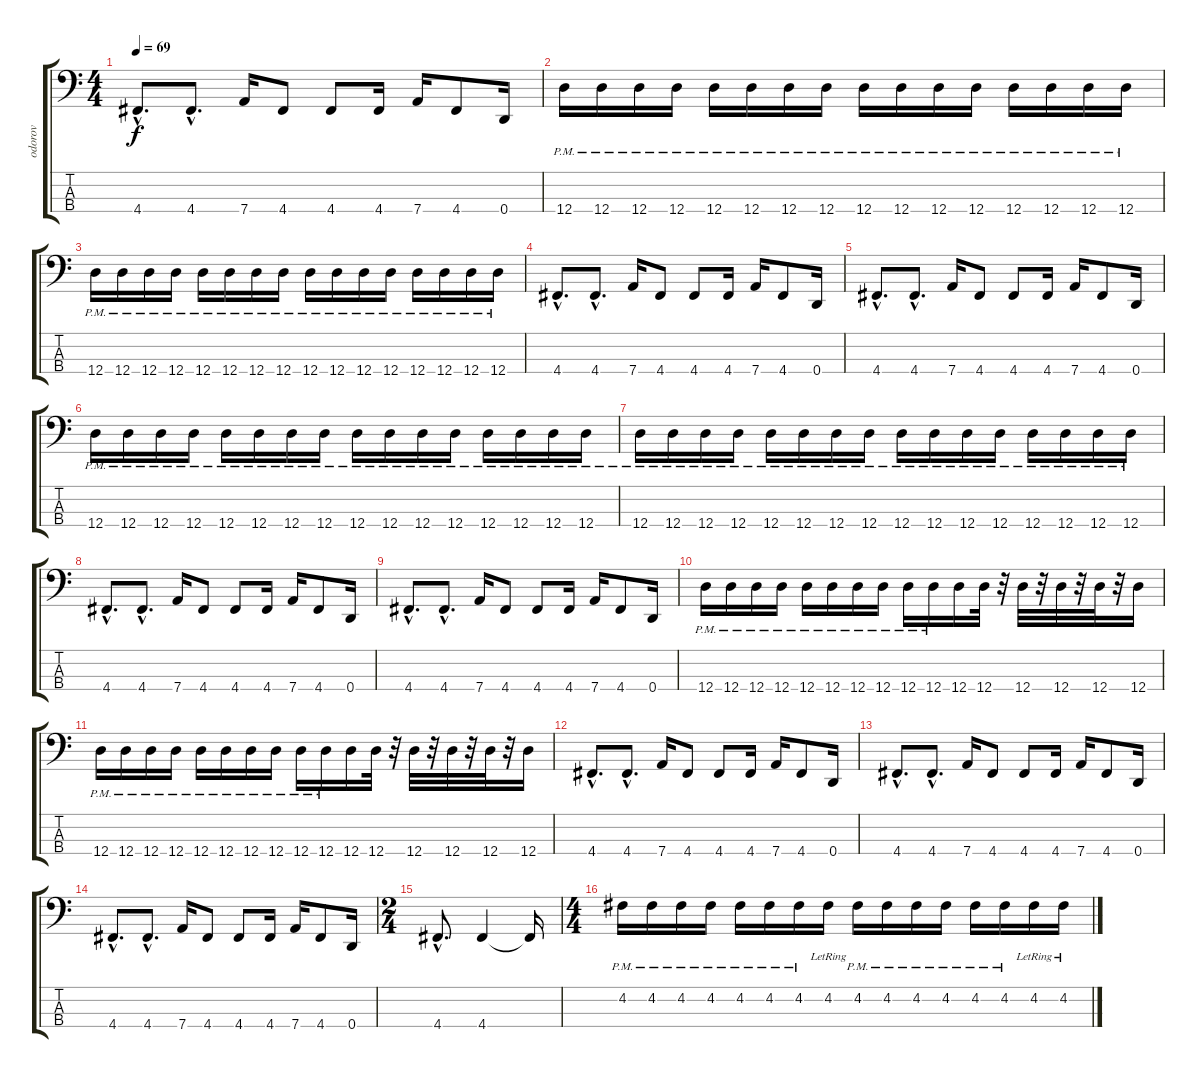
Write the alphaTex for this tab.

\track ("odorov - Bass" "odorov") {instrument overdrivenguitar}
\staff {score tabs}
\tuning (G2 D2 A1 D1) {hide}
\ts (4 4)
\tempo 69
\clef f4
\ks c
4.4{hac}.8{d dy f} 4.4{hac}.8{d} 7.4.16 4.4.8 4.4.8 4.4.16 7.4.16 4.4.8 0.4.16 |
12.4{pm}.16{volume 16} 12.4{pm}.16 12.4{pm}.16 12.4{pm}.16 12.4{pm}.16 12.4{pm}.16 12.4{pm}.16 12.4{pm}.16 12.4{pm}.16 12.4{pm}.16 12.4{pm}.16 12.4{pm}.16 12.4{pm}.16 12.4{pm}.16 12.4{pm}.16 12.4{pm}.16 |
12.4{pm}.16{volume 16} 12.4{pm}.16 12.4{pm}.16 12.4{pm}.16 12.4{pm}.16 12.4{pm}.16 12.4{pm}.16 12.4{pm}.16 12.4{pm}.16 12.4{pm}.16 12.4{pm}.16 12.4{pm}.16 12.4{pm}.16 12.4{pm}.16 12.4{pm}.16 12.4{pm}.16 |
4.4{hac}.8{d volume 10} 4.4{hac}.8{d} 7.4.16 4.4.8 4.4.8 4.4.16 7.4.16 4.4.8 0.4.16 |
4.4{hac}.8{d} 4.4{hac}.8{d} 7.4.16 4.4.8 4.4.8 4.4.16 7.4.16 4.4.8 0.4.16 |
12.4{pm}.16{volume 16} 12.4{pm}.16 12.4{pm}.16 12.4{pm}.16 12.4{pm}.16 12.4{pm}.16 12.4{pm}.16 12.4{pm}.16 12.4{pm}.16 12.4{pm}.16 12.4{pm}.16 12.4{pm}.16 12.4{pm}.16 12.4{pm}.16 12.4{pm}.16 12.4{pm}.16 |
12.4{pm}.16{volume 16} 12.4{pm}.16 12.4{pm}.16 12.4{pm}.16 12.4{pm}.16 12.4{pm}.16 12.4{pm}.16 12.4{pm}.16 12.4{pm}.16 12.4{pm}.16 12.4{pm}.16 12.4{pm}.16 12.4{pm}.16 12.4{pm}.16 12.4{pm}.16 12.4{pm}.16 |
4.4{hac}.8{d volume 10} 4.4{hac}.8{d} 7.4.16 4.4.8 4.4.8 4.4.16 7.4.16 4.4.8 0.4.16 |
4.4{hac}.8{d} 4.4{hac}.8{d} 7.4.16 4.4.8 4.4.8 4.4.16 7.4.16 4.4.8 0.4.16 |
12.4{pm}.16{volume 16} 12.4{pm}.16 12.4{pm}.16 12.4{pm}.16 12.4{pm}.16 12.4{pm}.16 12.4{pm}.16 12.4{pm}.16 12.4{pm}.16 12.4{pm}.16 12.4.16{volume 12} 12.4.32{volume 16} r.32 12.4.32 r.32 12.4.32 r.32 12.4.32 r.32 12.4.16 |
12.4{pm}.16{volume 16} 12.4{pm}.16 12.4{pm}.16 12.4{pm}.16 12.4{pm}.16 12.4{pm}.16 12.4{pm}.16 12.4{pm}.16 12.4{pm}.16 12.4{pm}.16 12.4.16{volume 12} 12.4.32{volume 16} r.32 12.4.32 r.32 12.4.32 r.32 12.4.32 r.32 12.4.16 |
4.4{hac}.8{d volume 10} 4.4{hac}.8{d} 7.4.16 4.4.8 4.4.8 4.4.16 7.4.16 4.4.8 0.4.16 |
4.4{hac}.8{d} 4.4{hac}.8{d} 7.4.16 4.4.8 4.4.8 4.4.16 7.4.16 4.4.8 0.4.16 |
4.4{hac}.8{d} 4.4{hac}.8{d} 7.4.16 4.4.8 4.4.8 4.4.16 7.4.16 4.4.8 0.4.16 |
\ts (2 4)
4.4{hac}.8{d} 4.4.4 4.4{t}.16 |
\ts (4 4)
4.2{pm}.16 4.2{pm}.16 4.2{pm}.16 4.2{pm}.16 4.2{pm}.16 4.2{pm}.16 4.2{pm}.16 4.2{lr}.16 4.2{pm}.16 4.2{pm}.16 4.2{pm}.16 4.2{pm}.16 4.2{pm}.16 4.2{pm}.16 4.2{lr}.16 4.2{lr}.16
